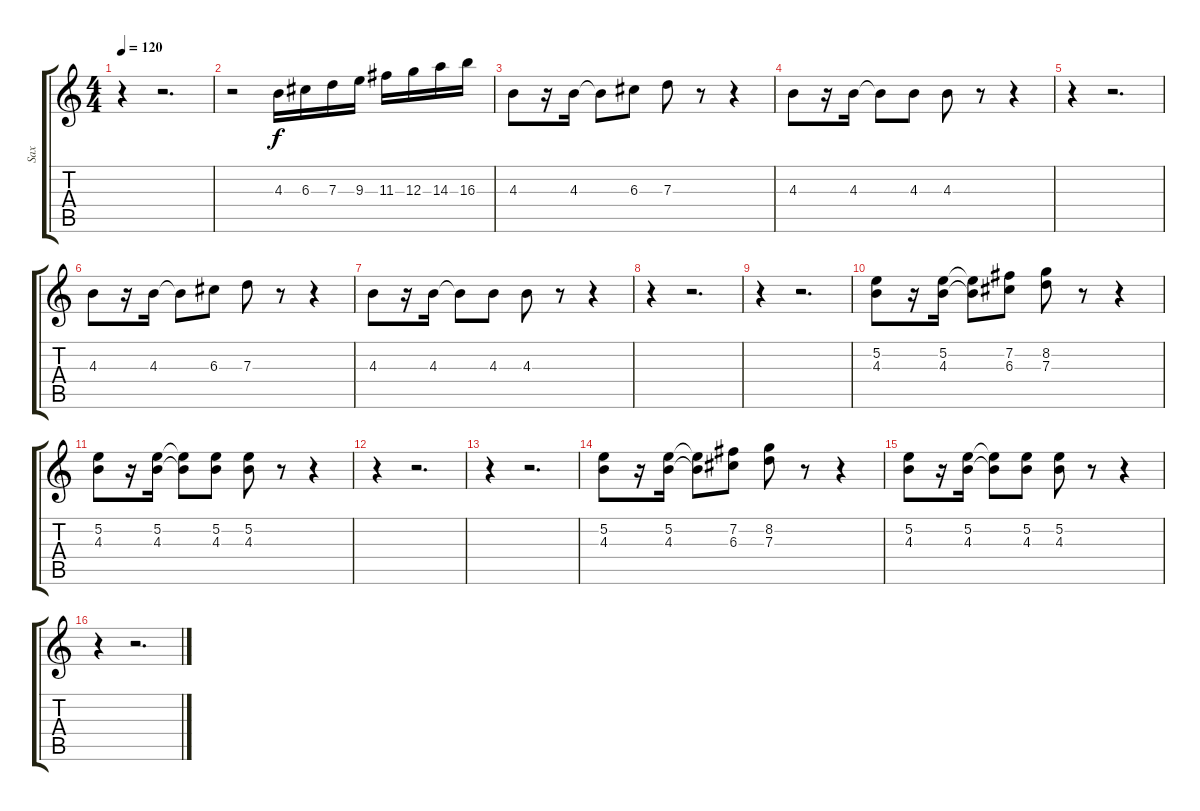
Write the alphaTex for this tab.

\track ("Sax" "Sax") {instrument acousticguitarnylon}
\staff {score tabs}
\tuning (E4 B3 G3 D3 A2 E2) {hide}
\ts (4 4)
\tempo 120
\clef g2
\ks c
r.4{dy f} r.2{d} |
r.2 4.3.16 6.3.16 7.3.16 9.3.16 11.3.16 12.3.16 14.3.16 16.3.16 |
4.3.8 r.16 4.3.16 4.3{t}.8 6.3.8 7.3.8 r.8 r.4 |
4.3.8 r.16 4.3.16 4.3{t}.8 4.3.8 4.3.8 r.8 r.4 |
r.4 r.2{d} |
4.3.8 r.16 4.3.16 4.3{t}.8 6.3.8 7.3.8 r.8 r.4 |
4.3.8 r.16 4.3.16 4.3{t}.8 4.3.8 4.3.8 r.8 r.4 |
r.4 r.2{d} |
r.4 r.2{d} |
(5.2 4.3).8 r.16 (5.2 4.3).16 (5.2{t} 4.3{t}).8 (7.2 6.3).8 (8.2 7.3).8 r.8 r.4 |
(5.2 4.3).8 r.16 (5.2 4.3).16 (5.2{t} 4.3{t}).8 (5.2 4.3).8 (5.2 4.3).8 r.8 r.4 |
r.4 r.2{d} |
r.4 r.2{d} |
(5.2 4.3).8 r.16 (5.2 4.3).16 (5.2{t} 4.3{t}).8 (7.2 6.3).8 (8.2 7.3).8 r.8 r.4 |
(5.2 4.3).8 r.16 (5.2 4.3).16 (5.2{t} 4.3{t}).8 (5.2 4.3).8 (5.2 4.3).8 r.8 r.4 |
r.4 r.2{d}
